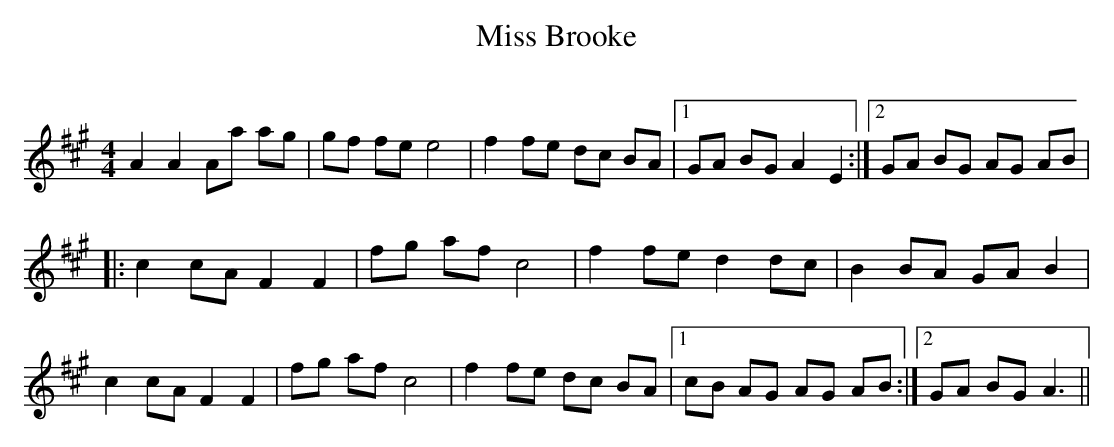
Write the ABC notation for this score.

X:1
T: Miss Brooke
C:
Q: 232
K:A
M:4/4
L:1/8
E:|A2 A2 Aa ag|gf fe e4|a2 ag ag fe|dc BA GE FG|
A2 A2 Aa ag|gf fe e4|f2 fe dc BA|1GA BG A2 E2:|2GA BG AG AB|
|:c2 cA F2 F2|fg af c4|f2 fe d2 dc|B2 BA GA B2|
c2 cA F2 F2|fg af c4|f2 fe dc BA|1cB AG AG AB:|2GA BG A3||
